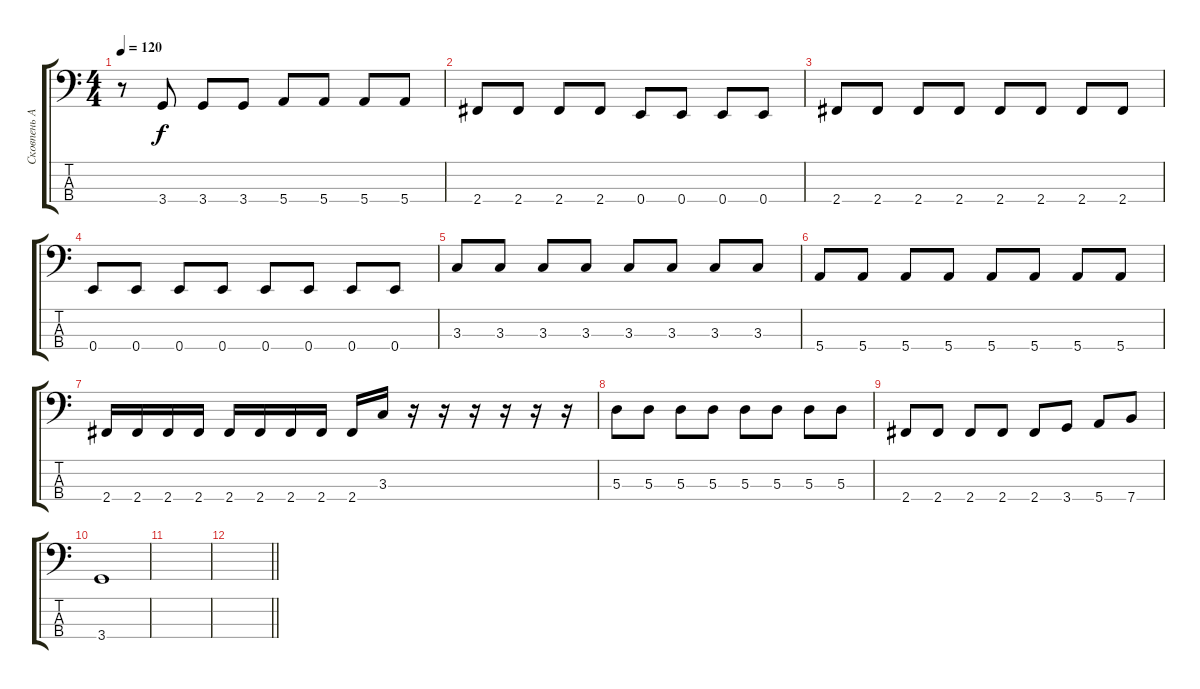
\track ("Сковпень Александр" "Сковпень А") {instrument electricbassfinger}
\staff {score tabs}
\tuning (G2 D2 A1 E1) {hide}
\ts (4 4)
\tempo 120
\clef f4
\ks c
r.8{dy f} 3.4.8 3.4.8 3.4.8 5.4.8 5.4.8 5.4.8 5.4.8 |
2.4.8 2.4.8 2.4.8 2.4.8 0.4.8 0.4.8 0.4.8 0.4.8 |
2.4.8 2.4.8 2.4.8 2.4.8 2.4.8 2.4.8 2.4.8 2.4.8 |
0.4.8 0.4.8 0.4.8 0.4.8 0.4.8 0.4.8 0.4.8 0.4.8 |
3.3.8 3.3.8 3.3.8 3.3.8 3.3.8 3.3.8 3.3.8 3.3.8 |
5.4.8 5.4.8 5.4.8 5.4.8 5.4.8 5.4.8 5.4.8 5.4.8 |
2.4.16 2.4.16 2.4.16 2.4.16 2.4.16 2.4.16 2.4.16 2.4.16 2.4.16 3.3.16 r.16 r.16 r.16 r.16 r.16 r.16 |
5.3.8 5.3.8 5.3.8 5.3.8 5.3.8 5.3.8 5.3.8 5.3.8 |
2.4.8 2.4.8 2.4.8 2.4.8 2.4.8 3.4.8 5.4.8 7.4.8 |
3.4.1 |
|
\barLineRight lightlight
